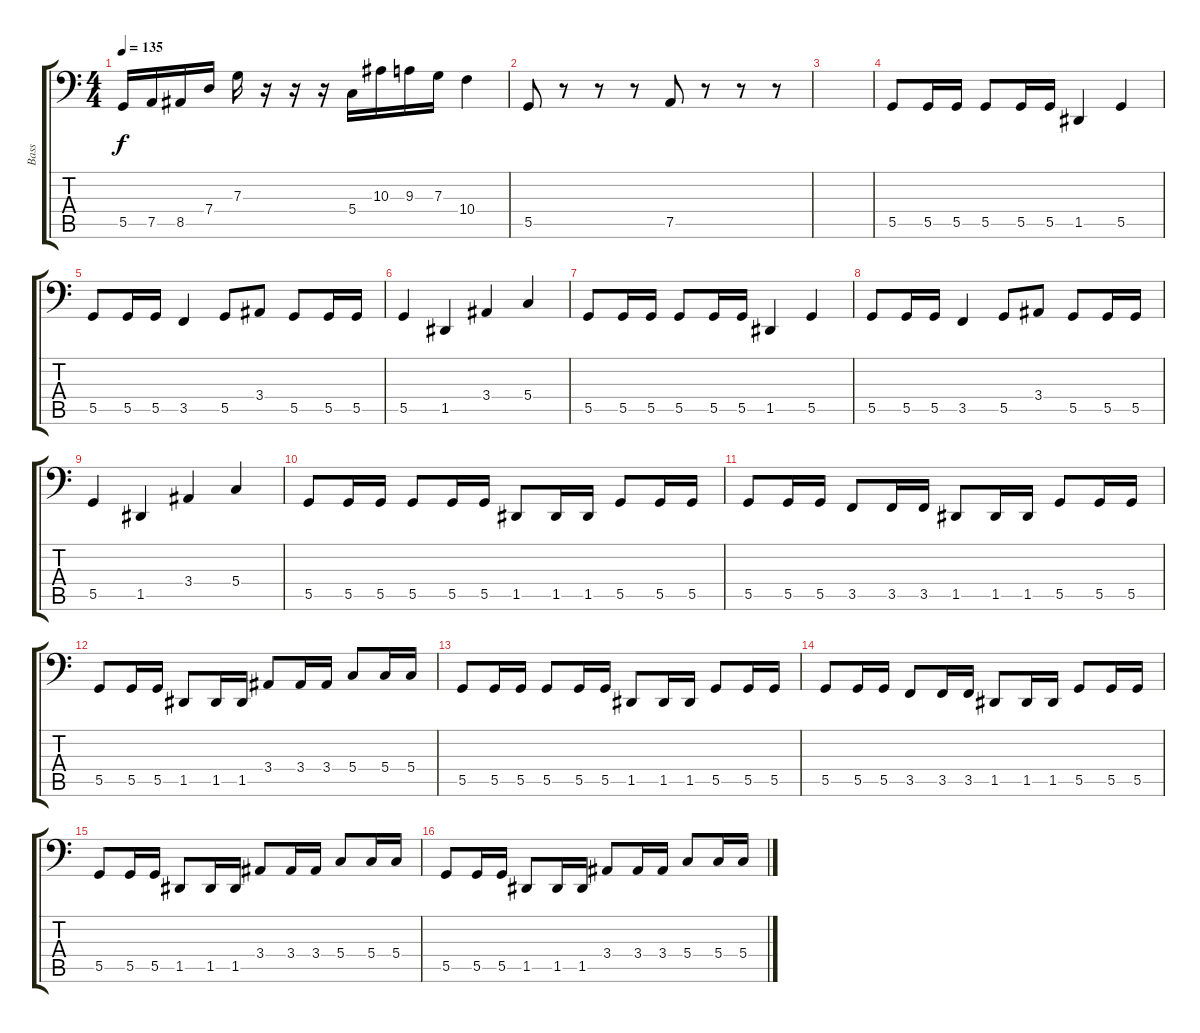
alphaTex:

\track ("Bass" "Bass") {instrument electricbasspick}
\staff {score tabs}
\tuning (Bb2 F2 C2 G1 D1 A0) {hide}
\ts (4 4)
\tempo 135
\clef f4
\ks c
5.5.16{dy f} 7.5.16 8.5.16 7.4.16 7.3.16 r.16 r.16 r.16 5.4.16 10.3.16 9.3.16 7.3.16 10.4.4 |
5.5.8 r.8 r.8 r.8 7.5.8 r.8 r.8 r.8 |
|
5.5.8 5.5.16 5.5.16 5.5.8 5.5.16 5.5.16 1.5.4 5.5.4 |
5.5.8 5.5.16 5.5.16 3.5.4 5.5.8 3.4.8 5.5.8 5.5.16 5.5.16 |
5.5.4 1.5.4 3.4.4 5.4.4 |
5.5.8 5.5.16 5.5.16 5.5.8 5.5.16 5.5.16 1.5.4 5.5.4 |
5.5.8 5.5.16 5.5.16 3.5.4 5.5.8 3.4.8 5.5.8 5.5.16 5.5.16 |
5.5.4 1.5.4 3.4.4 5.4.4 |
5.5.8 5.5.16 5.5.16 5.5.8 5.5.16 5.5.16 1.5.8 1.5.16 1.5.16 5.5.8 5.5.16 5.5.16 |
5.5.8 5.5.16 5.5.16 3.5.8 3.5.16 3.5.16 1.5.8 1.5.16 1.5.16 5.5.8 5.5.16 5.5.16 |
5.5.8 5.5.16 5.5.16 1.5.8 1.5.16 1.5.16 3.4.8 3.4.16 3.4.16 5.4.8 5.4.16 5.4.16 |
5.5.8 5.5.16 5.5.16 5.5.8 5.5.16 5.5.16 1.5.8 1.5.16 1.5.16 5.5.8 5.5.16 5.5.16 |
5.5.8 5.5.16 5.5.16 3.5.8 3.5.16 3.5.16 1.5.8 1.5.16 1.5.16 5.5.8 5.5.16 5.5.16 |
5.5.8 5.5.16 5.5.16 1.5.8 1.5.16 1.5.16 3.4.8 3.4.16 3.4.16 5.4.8 5.4.16 5.4.16 |
5.5.8 5.5.16 5.5.16 1.5.8 1.5.16 1.5.16 3.4.8 3.4.16 3.4.16 5.4.8 5.4.16 5.4.16
